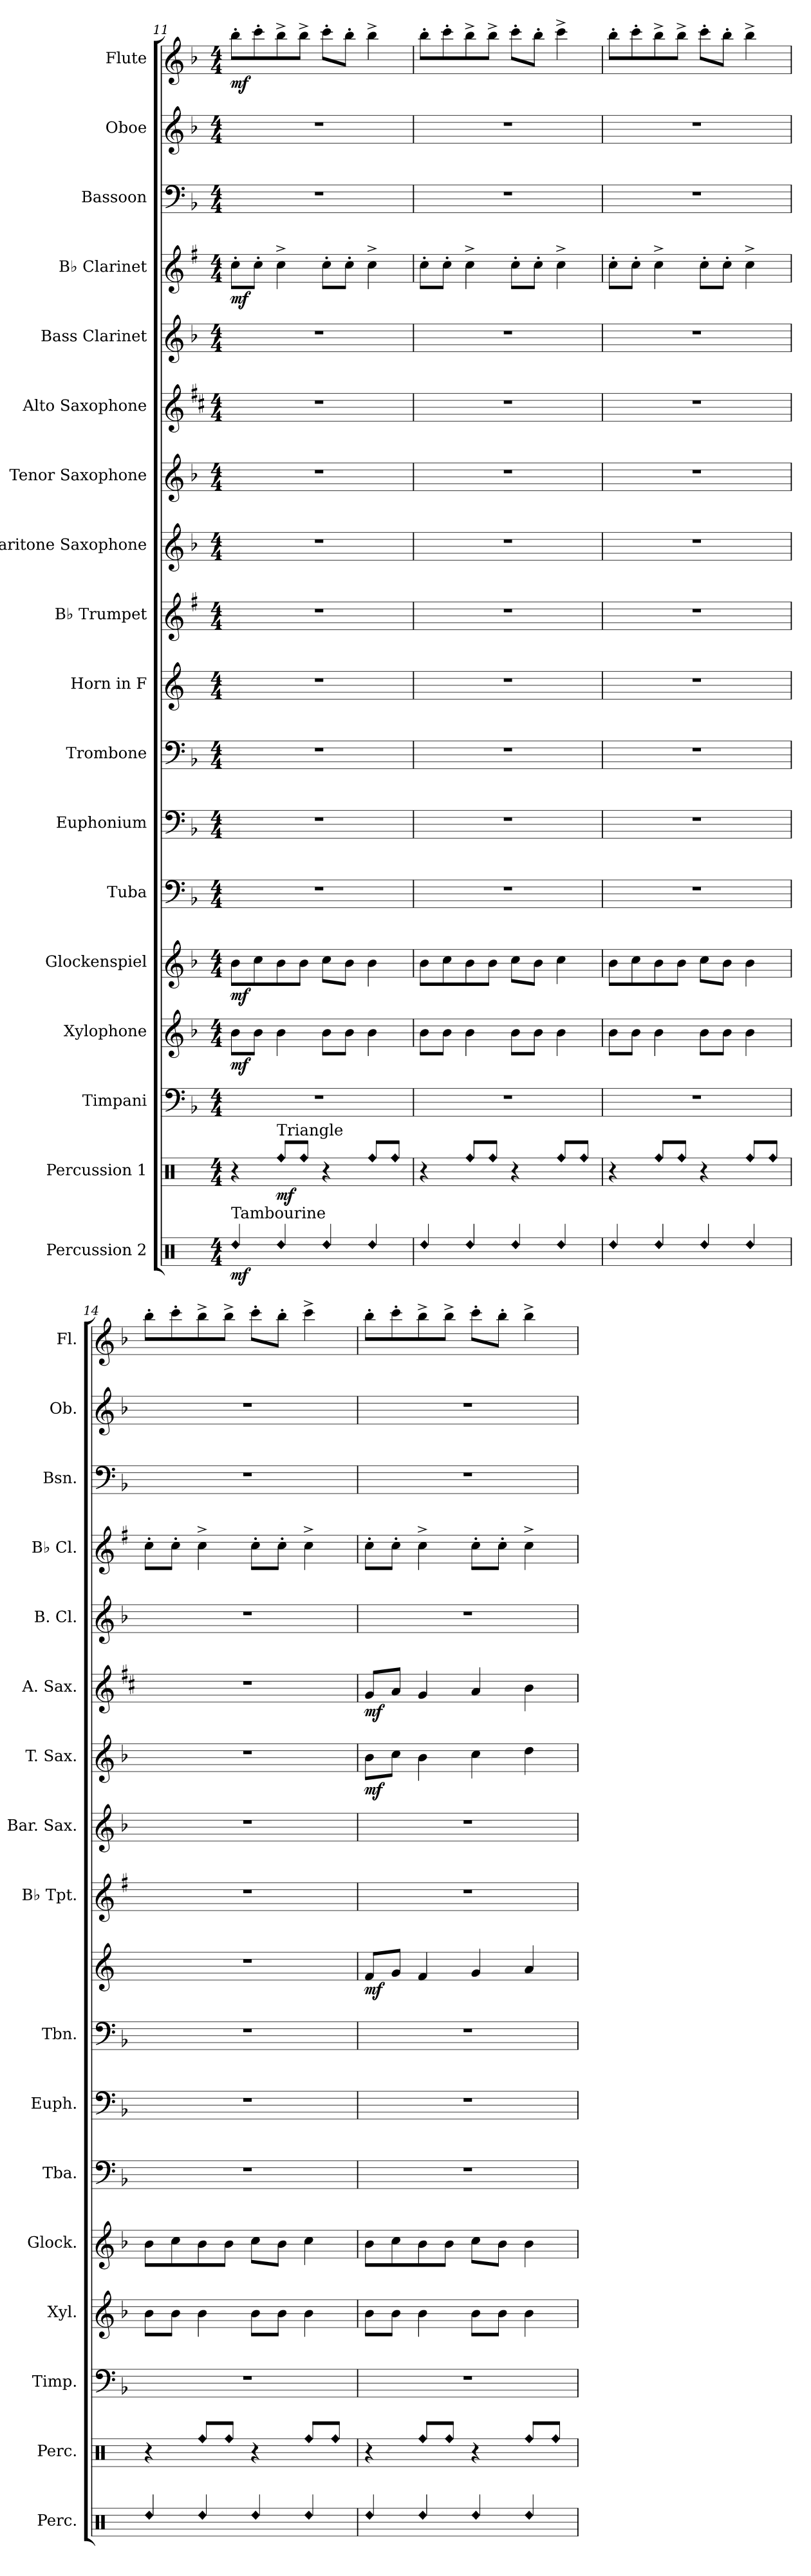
**kern	**dynam	**kern	**dynam	**kern	**kern	**dynam	**kern	**dynam	**kern	**kern	**kern	**kern	**dynam	**kern	**kern	**kern	**dynam	**kern	**dynam	**kern	**kern	**dynam	**kern	**kern	**kern	**dynam
*part18	*part18	*part17	*part17	*part16	*part15	*part15	*part14	*part14	*part13	*part12	*part11	*part10	*part10	*part9	*part8	*part7	*part7	*part6	*part6	*part5	*part4	*part4	*part3	*part2	*part1	*part1
*staff18	*staff18	*staff17	*staff17	*staff16	*staff15	*staff15	*staff14	*staff14	*staff13	*staff12	*staff11	*staff10	*staff10	*staff9	*staff8	*staff7	*staff7	*staff6	*staff6	*staff5	*staff4	*staff4	*staff3	*staff2	*staff1	*staff1
*I"Percussion 2	*	*I"Percussion 1	*	*I"Timpani	*I"Xylophone	*	*I"Glockenspiel	*	*I"Tuba	*I"Euphonium	*I"Trombone	*I"Horn in F	*	*I"B♭ Trumpet	*I"Baritone Saxophone	*I"Tenor Saxophone	*	*I"Alto Saxophone	*	*I"Bass Clarinet	*I"B♭ Clarinet	*	*I"Bassoon	*I"Oboe	*I"Flute	*
*I'Perc.	*	*I'Perc.	*	*I'Timp.	*I'Xyl.	*	*I'Glock.	*	*I'Tba.	*I'Euph.	*I'Tbn.	*	*	*I'B♭ Tpt.	*I'Bar. Sax.	*I'T. Sax.	*	*I'A. Sax.	*	*I'B. Cl.	*I'B♭ Cl.	*	*I'Bsn.	*I'Ob.	*I'Fl.	*
*clefX	*	*clefX	*	*clefF4	*clefG2	*	*clefG2	*	*clefF4	*clefF4	*clefF4	*clefG2	*	*clefG2	*clefG2	*clefG2	*	*clefG2	*	*clefG2	*clefG2	*	*clefF4	*clefG2	*clefG2	*
*	*	*	*	*	*ITrd-7c-12	*	*ITrd-14c-24	*	*	*	*	*ITrd4c7	*	*ITrd1c2	*ITrd12c21	*ITrd8c14	*	*ITrd5c9	*	*ITrd8c14	*ITrd1c2	*	*	*	*	*
*k[]	*	*k[]	*	*k[b-]	*k[b-]	*	*k[b-]	*	*k[b-]	*k[b-]	*k[b-]	*k[b-]	*	*k[b-]	*k[b-]	*k[b-]	*	*k[b-]	*	*k[b-]	*k[b-]	*	*k[b-]	*k[b-]	*k[b-]	*
*M4/4	*	*M4/4	*	*M4/4	*M4/4	*	*M4/4	*	*M4/4	*M4/4	*M4/4	*M4/4	*	*M4/4	*M4/4	*M4/4	*	*M4/4	*	*M4/4	*M4/4	*	*M4/4	*M4/4	*M4/4	*
=11	=11	=11	=11	=11	=11	=11	=11	=11	=11	=11	=11	=11	=11	=11	=11	=11	=11	=11	=11	=11	=11	=11	=11	=11	=11	=11
!LO:TX:a:t=Tambourine	!	!	!	!	!	!	!	!	!	!	!	!	!	!	!	!	!	!	!	!	!	!	!	!	!	!
!LO:N:head=diamond	!LO:DY:b	!	!	!	!	!LO:DY:b	!	!LO:DY:b	!	!	!	!	!	!	!	!	!	!	!	!	!	!LO:DY:b	!	!	!	!LO:DY:b
4Rdd/	mf	4r	.	1r	8bb-\L	mf	8bbb-\L	mf	1r	1r	1r	1r	.	1r	1r	1r	.	1r	.	1r	8b-'\L	mf	1r	1r	8bb-'\L	mf
.	.	.	.	.	8bb-\J	.	8cccc\	.	.	.	.	.	.	.	.	.	.	.	.	.	8b-'\J	.	.	.	8ccc'\	.
!	!	!LO:TX:a:t=Triangle	!	!	!	!	!	!	!	!	!	!	!	!	!	!	!	!	!	!	!	!	!	!	!	!
!LO:N:head=diamond	!	!LO:N:head=diamond	!LO:DY:b	!	!	!	!	!	!	!	!	!	!	!	!	!	!	!	!	!	!	!	!	!	!	!
4Rdd/	.	8Rff/L	mf	.	4bb-\	.	8bbb-\	.	.	.	.	.	.	.	.	.	.	.	.	.	4b-^\	.	.	.	8bb-^\	.
!	!	!LO:N:head=diamond	!	!	!	!	!	!	!	!	!	!	!	!	!	!	!	!	!	!	!	!	!	!	!	!
.	.	8Rff/J	.	.	.	.	8bbb-\J	.	.	.	.	.	.	.	.	.	.	.	.	.	.	.	.	.	8bb-^\J	.
!LO:N:head=diamond	!	!	!	!	!	!	!	!	!	!	!	!	!	!	!	!	!	!	!	!	!	!	!	!	!	!
4Rdd/	.	4r	.	.	8bb-\L	.	8cccc\L	.	.	.	.	.	.	.	.	.	.	.	.	.	8b-'\L	.	.	.	8ccc'\L	.
.	.	.	.	.	8bb-\J	.	8bbb-\J	.	.	.	.	.	.	.	.	.	.	.	.	.	8b-'\J	.	.	.	8bb-'\J	.
!LO:N:head=diamond	!	!LO:N:head=diamond	!	!	!	!	!	!	!	!	!	!	!	!	!	!	!	!	!	!	!	!	!	!	!	!
4Rdd/	.	8Rff/L	.	.	4bb-\	.	4bbb-\	.	.	.	.	.	.	.	.	.	.	.	.	.	4b-^\	.	.	.	4bb-^\	.
!	!	!LO:N:head=diamond	!	!	!	!	!	!	!	!	!	!	!	!	!	!	!	!	!	!	!	!	!	!	!	!
.	.	8Rff/J	.	.	.	.	.	.	.	.	.	.	.	.	.	.	.	.	.	.	.	.	.	.	.	.
=12	=12	=12	=12	=12	=12	=12	=12	=12	=12	=12	=12	=12	=12	=12	=12	=12	=12	=12	=12	=12	=12	=12	=12	=12	=12	=12
!LO:N:head=diamond	!	!	!	!	!	!	!	!	!	!	!	!	!	!	!	!	!	!	!	!	!	!	!	!	!	!
4Rdd/	.	4r	.	1r	8bb-\L	.	8bbb-\L	.	1r	1r	1r	1r	.	1r	1r	1r	.	1r	.	1r	8b-'\L	.	1r	1r	8bb-'\L	.
.	.	.	.	.	8bb-\J	.	8cccc\	.	.	.	.	.	.	.	.	.	.	.	.	.	8b-'\J	.	.	.	8ccc'\	.
!LO:N:head=diamond	!	!LO:N:head=diamond	!	!	!	!	!	!	!	!	!	!	!	!	!	!	!	!	!	!	!	!	!	!	!	!
4Rdd/	.	8Rff/L	.	.	4bb-\	.	8bbb-\	.	.	.	.	.	.	.	.	.	.	.	.	.	4b-^\	.	.	.	8bb-^\	.
!	!	!LO:N:head=diamond	!	!	!	!	!	!	!	!	!	!	!	!	!	!	!	!	!	!	!	!	!	!	!	!
.	.	8Rff/J	.	.	.	.	8bbb-\J	.	.	.	.	.	.	.	.	.	.	.	.	.	.	.	.	.	8bb-^\J	.
!LO:N:head=diamond	!	!	!	!	!	!	!	!	!	!	!	!	!	!	!	!	!	!	!	!	!	!	!	!	!	!
4Rdd/	.	4r	.	.	8bb-\L	.	8cccc\L	.	.	.	.	.	.	.	.	.	.	.	.	.	8b-'\L	.	.	.	8ccc'\L	.
.	.	.	.	.	8bb-\J	.	8bbb-\J	.	.	.	.	.	.	.	.	.	.	.	.	.	8b-'\J	.	.	.	8bb-'\J	.
!LO:N:head=diamond	!	!LO:N:head=diamond	!	!	!	!	!	!	!	!	!	!	!	!	!	!	!	!	!	!	!	!	!	!	!	!
4Rdd/	.	8Rff/L	.	.	4bb-\	.	4cccc\	.	.	.	.	.	.	.	.	.	.	.	.	.	4b-^\	.	.	.	4ccc^\	.
!	!	!LO:N:head=diamond	!	!	!	!	!	!	!	!	!	!	!	!	!	!	!	!	!	!	!	!	!	!	!	!
.	.	8Rff/J	.	.	.	.	.	.	.	.	.	.	.	.	.	.	.	.	.	.	.	.	.	.	.	.
!!LO:PB:g=z
=13	=13	=13	=13	=13	=13	=13	=13	=13	=13	=13	=13	=13	=13	=13	=13	=13	=13	=13	=13	=13	=13	=13	=13	=13	=13	=13
!LO:N:head=diamond	!	!	!	!	!	!	!	!	!	!	!	!	!	!	!	!	!	!	!	!	!	!	!	!	!	!
4Rdd/	.	4r	.	1r	8bb-\L	.	8bbb-\L	.	1r	1r	1r	1r	.	1r	1r	1r	.	1r	.	1r	8b-'\L	.	1r	1r	8bb-'\L	.
.	.	.	.	.	8bb-\J	.	8cccc\	.	.	.	.	.	.	.	.	.	.	.	.	.	8b-'\J	.	.	.	8ccc'\	.
!LO:N:head=diamond	!	!LO:N:head=diamond	!	!	!	!	!	!	!	!	!	!	!	!	!	!	!	!	!	!	!	!	!	!	!	!
4Rdd/	.	8Rff/L	.	.	4bb-\	.	8bbb-\	.	.	.	.	.	.	.	.	.	.	.	.	.	4b-^\	.	.	.	8bb-^\	.
!	!	!LO:N:head=diamond	!	!	!	!	!	!	!	!	!	!	!	!	!	!	!	!	!	!	!	!	!	!	!	!
.	.	8Rff/J	.	.	.	.	8bbb-\J	.	.	.	.	.	.	.	.	.	.	.	.	.	.	.	.	.	8bb-^\J	.
!LO:N:head=diamond	!	!	!	!	!	!	!	!	!	!	!	!	!	!	!	!	!	!	!	!	!	!	!	!	!	!
4Rdd/	.	4r	.	.	8bb-\L	.	8cccc\L	.	.	.	.	.	.	.	.	.	.	.	.	.	8b-'\L	.	.	.	8ccc'\L	.
.	.	.	.	.	8bb-\J	.	8bbb-\J	.	.	.	.	.	.	.	.	.	.	.	.	.	8b-'\J	.	.	.	8bb-'\J	.
!LO:N:head=diamond	!	!LO:N:head=diamond	!	!	!	!	!	!	!	!	!	!	!	!	!	!	!	!	!	!	!	!	!	!	!	!
4Rdd/	.	8Rff/L	.	.	4bb-\	.	4bbb-\	.	.	.	.	.	.	.	.	.	.	.	.	.	4b-^\	.	.	.	4bb-^\	.
!	!	!LO:N:head=diamond	!	!	!	!	!	!	!	!	!	!	!	!	!	!	!	!	!	!	!	!	!	!	!	!
.	.	8Rff/J	.	.	.	.	.	.	.	.	.	.	.	.	.	.	.	.	.	.	.	.	.	.	.	.
=14	=14	=14	=14	=14	=14	=14	=14	=14	=14	=14	=14	=14	=14	=14	=14	=14	=14	=14	=14	=14	=14	=14	=14	=14	=14	=14
!LO:N:head=diamond	!	!	!	!	!	!	!	!	!	!	!	!	!	!	!	!	!	!	!	!	!	!	!	!	!	!
4Rdd/	.	4r	.	1r	8bb-\L	.	8bbb-\L	.	1r	1r	1r	1r	.	1r	1r	1r	.	1r	.	1r	8b-'\L	.	1r	1r	8bb-'\L	.
.	.	.	.	.	8bb-\J	.	8cccc\	.	.	.	.	.	.	.	.	.	.	.	.	.	8b-'\J	.	.	.	8ccc'\	.
!LO:N:head=diamond	!	!LO:N:head=diamond	!	!	!	!	!	!	!	!	!	!	!	!	!	!	!	!	!	!	!	!	!	!	!	!
4Rdd/	.	8Rff/L	.	.	4bb-\	.	8bbb-\	.	.	.	.	.	.	.	.	.	.	.	.	.	4b-^\	.	.	.	8bb-^\	.
!	!	!LO:N:head=diamond	!	!	!	!	!	!	!	!	!	!	!	!	!	!	!	!	!	!	!	!	!	!	!	!
.	.	8Rff/J	.	.	.	.	8bbb-\J	.	.	.	.	.	.	.	.	.	.	.	.	.	.	.	.	.	8bb-^\J	.
!LO:N:head=diamond	!	!	!	!	!	!	!	!	!	!	!	!	!	!	!	!	!	!	!	!	!	!	!	!	!	!
4Rdd/	.	4r	.	.	8bb-\L	.	8cccc\L	.	.	.	.	.	.	.	.	.	.	.	.	.	8b-'\L	.	.	.	8ccc'\L	.
.	.	.	.	.	8bb-\J	.	8bbb-\J	.	.	.	.	.	.	.	.	.	.	.	.	.	8b-'\J	.	.	.	8bb-'\J	.
!LO:N:head=diamond	!	!LO:N:head=diamond	!	!	!	!	!	!	!	!	!	!	!	!	!	!	!	!	!	!	!	!	!	!	!	!
4Rdd/	.	8Rff/L	.	.	4bb-\	.	4cccc\	.	.	.	.	.	.	.	.	.	.	.	.	.	4b-^\	.	.	.	4ccc^\	.
!	!	!LO:N:head=diamond	!	!	!	!	!	!	!	!	!	!	!	!	!	!	!	!	!	!	!	!	!	!	!	!
.	.	8Rff/J	.	.	.	.	.	.	.	.	.	.	.	.	.	.	.	.	.	.	.	.	.	.	.	.
=15	=15	=15	=15	=15	=15	=15	=15	=15	=15	=15	=15	=15	=15	=15	=15	=15	=15	=15	=15	=15	=15	=15	=15	=15	=15	=15
!LO:N:head=diamond	!	!	!	!	!	!	!	!	!	!	!	!	!LO:DY:b	!	!	!	!LO:DY:b	!	!LO:DY:b	!	!	!	!	!	!	!
4Rdd/	.	4r	.	1r	8bb-\L	.	8bbb-\L	.	1r	1r	1r	8B-/L	mf	1r	1r	8B-\L	mf	8B-/L	mf	1r	8b-'\L	.	1r	1r	8bb-'\L	.
.	.	.	.	.	8bb-\J	.	8cccc\	.	.	.	.	8c/J	.	.	.	8c\J	.	8c/J	.	.	8b-'\J	.	.	.	8ccc'\	.
!LO:N:head=diamond	!	!LO:N:head=diamond	!	!	!	!	!	!	!	!	!	!	!	!	!	!	!	!	!	!	!	!	!	!	!	!
4Rdd/	.	8Rff/L	.	.	4bb-\	.	8bbb-\	.	.	.	.	4B-/	.	.	.	4B-\	.	4B-/	.	.	4b-^\	.	.	.	8bb-^\	.
!	!	!LO:N:head=diamond	!	!	!	!	!	!	!	!	!	!	!	!	!	!	!	!	!	!	!	!	!	!	!	!
.	.	8Rff/J	.	.	.	.	8bbb-\J	.	.	.	.	.	.	.	.	.	.	.	.	.	.	.	.	.	8bb-^\J	.
!LO:N:head=diamond	!	!	!	!	!	!	!	!	!	!	!	!	!	!	!	!	!	!	!	!	!	!	!	!	!	!
4Rdd/	.	4r	.	.	8bb-\L	.	8cccc\L	.	.	.	.	4c/	.	.	.	4c\	.	4c/	.	.	8b-'\L	.	.	.	8ccc'\L	.
.	.	.	.	.	8bb-\J	.	8bbb-\J	.	.	.	.	.	.	.	.	.	.	.	.	.	8b-'\J	.	.	.	8bb-'\J	.
!LO:N:head=diamond	!	!LO:N:head=diamond	!	!	!	!	!	!	!	!	!	!	!	!	!	!	!	!	!	!	!	!	!	!	!	!
4Rdd/	.	8Rff/L	.	.	4bb-\	.	4bbb-\	.	.	.	.	4d/	.	.	.	4d\	.	4d\	.	.	4b-^\	.	.	.	4bb-^\	.
!	!	!LO:N:head=diamond	!	!	!	!	!	!	!	!	!	!	!	!	!	!	!	!	!	!	!	!	!	!	!	!
.	.	8Rff/J	.	.	.	.	.	.	.	.	.	.	.	.	.	.	.	.	.	.	.	.	.	.	.	.
=	=	=	=	=	=	=	=	=	=	=	=	=	=	=	=	=	=	=	=	=	=	=	=	=	=	=
*-	*-	*-	*-	*-	*-	*-	*-	*-	*-	*-	*-	*-	*-	*-	*-	*-	*-	*-	*-	*-	*-	*-	*-	*-	*-	*-
